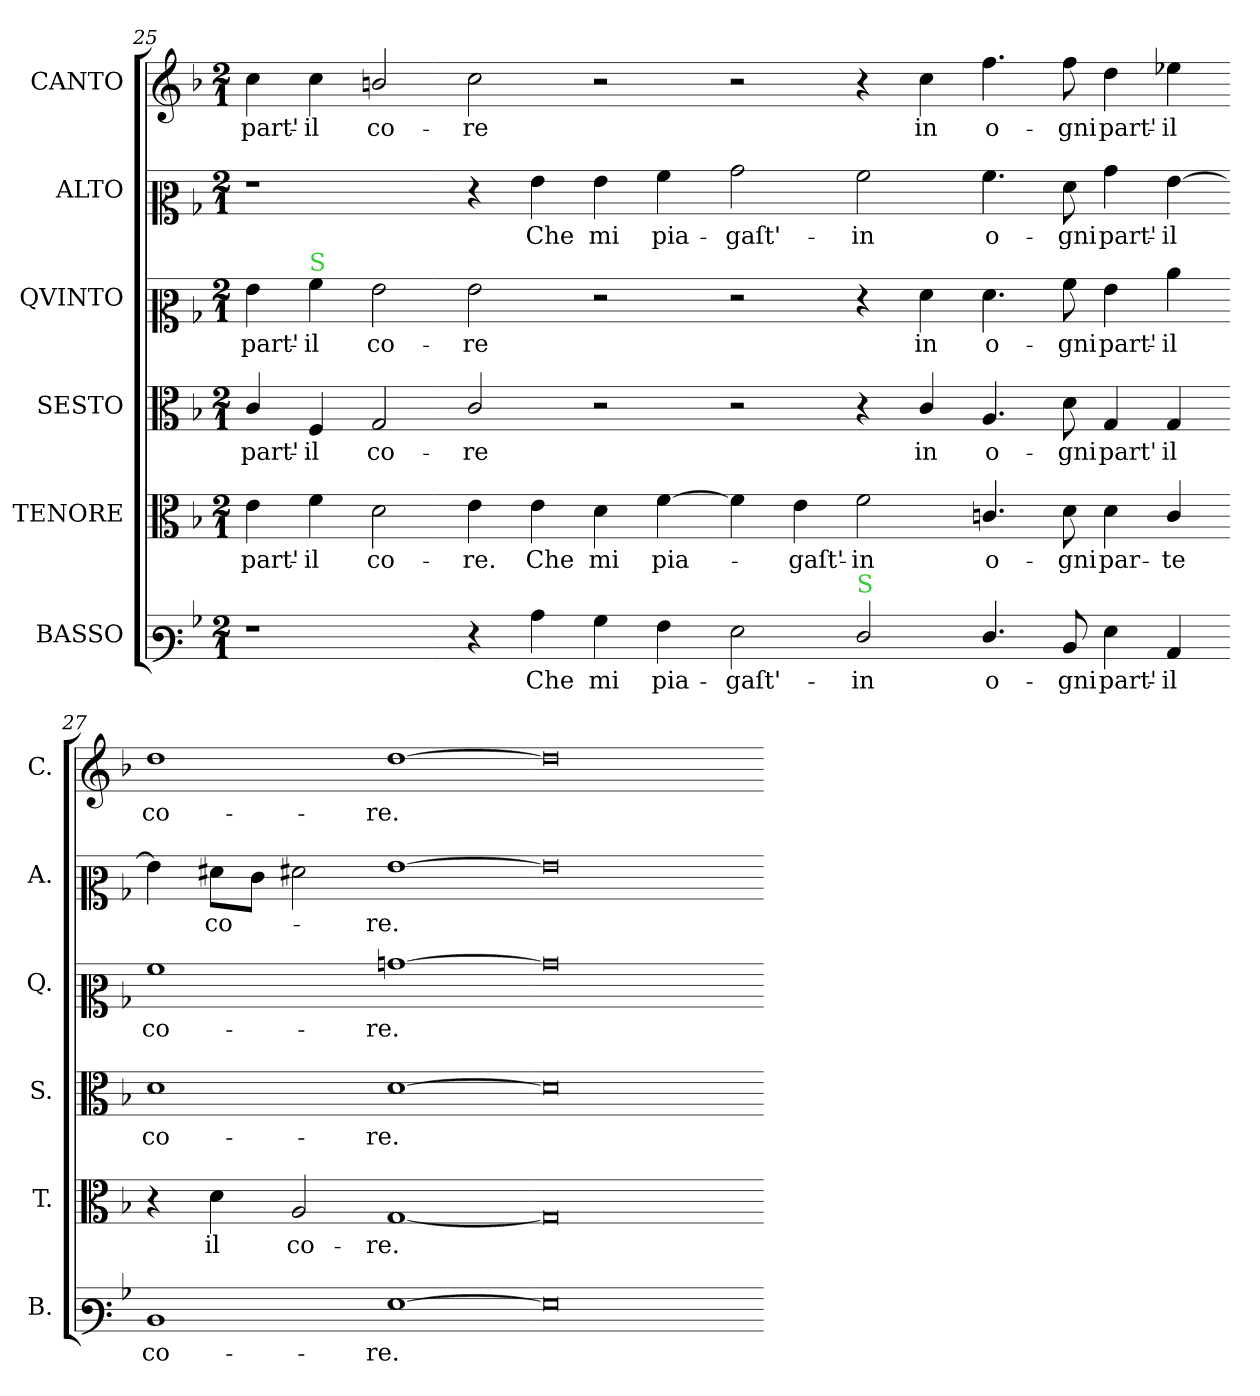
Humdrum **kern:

**kern	**text	**kern	**text	**kern	**text	**kern	**text	**kern	**text	**kern	**text
*part6	*part6	*part5	*part5	*part4	*part4	*part3	*part3	*part2	*part2	*part1	*part1
*staff6	*staff6	*staff5	*staff5	*staff4	*staff4	*staff3	*staff3	*staff2	*staff2	*staff1	*staff1
*I"BASSO	*	*I"TENORE	*	*I"SESTO	*	*I"QVINTO	*	*I"ALTO	*	*I"CANTO	*
*I'B.	*	*I'T.	*	*I'S.	*	*I'Q.	*	*I'A.	*	*I'C.	*
*clefF3	*	*clefC3	*	*clefC3	*	*clefC2	*	*clefC2	*	*clefG2	*
*k[b-]	*	*k[b-]	*	*k[b-]	*	*k[b-]	*	*k[b-]	*	*k[b-]	*
*M2/1	*	*M2/1	*	*M2/1	*	*M2/1	*	*M2/1	*	*M2/1	*
=25	=25	=25	=25	=25	=25	=25	=25	=25	=25	=25	=25
1r	.	4e\	part'-	4c/	part'-	4g\	part'-	1r	.	4cc\	part'-
!	!	!	!	!	!	!LO:TX:a:color=limegreen:t=S	!	!	!	!	!
.	.	4f\	-il	4F/	-il	4a\	-il	.	.	4cc\	-il
.	.	2d\	co-	2G/	co-	2g\	co-	.	.	2bn/	co-
4r	.	4e\	-re.	2c/	-re	2g\	-re	4r	.	2cc\	-re
4c\	Che	4e\	Che	.	.	.	.	4g\	Che	.	.
4B-\	mi	4d\	mi	2r	.	2r	.	4g\	mi	2r	.
4A\	pia-	[4f\	pia-	.	.	.	.	4a\	pia-	.	.
=26-	=26-	=26-	=26-	=26-	=26-	=26-	=26-	=26-	=26-	=26-	=26-
2G\	-gaſt'-	4f\]	.	2r	.	2r	.	2b-\	-gaſt'-	2r	.
.	.	4e\	-gaſt'-	.	.	.	.	.	.	.	.
!LO:TX:a:color=limegreen:t=S	!	!	!	!	!	!	!	!	!	!	!
2F/	-in	2f\	-in	4r	.	4r	.	2a\	-in	4r	.
.	.	.	.	4c/	in	4f\	in	.	.	4cc\	in
4.F/	o-	4.cn/	o-	4.A/	o-	4.f\	o-	4.a\	o-	4.ff\	o-
8D/	-gni	8d\	-gni	8d\	-gni	8a\	-gni	8f\	-gni	8ff\	-gni
4G\	part'-	4d\	par-	4G/	part'	4g\	part'-	4b-\	part'-	4dd\	part'-
4C/	-il	4c/	-te	4G/	il	4cc\	-il	[4g\	-il	4ee-X\	-il
=27-	=27-	=27-	=27-	=27-	=27-	=27-	=27-	=27-	=27-	=27-	=27-
1D	co-	4r	.	1d	co-	1a	co-	4g\]	.	1dd	co-
.	.	4d\	il	.	.	.	.	8f#X\L	co-	.	.
.	.	.	.	.	.	.	.	8e\J	.	.	.
.	.	2A/	co-	.	.	.	.	2f#X\	.	.	.
[1G	-re.	[1G	-re.	[1d	-re.	[1bn	-re.	[1g	-re.	[1dd	-re.
=28-	=28-	=28-	=28-	=28-	=28-	=28-	=28-	=28-	=28-	=28-	=28-
0G]	.	0G]	.	0d]	.	0b]	.	0g]	.	0dd]	.
=-	=-	=-	=-	=-	=-	=-	=-	=-	=-	=-	=-
*-	*-	*-	*-	*-	*-	*-	*-	*-	*-	*-	*-
